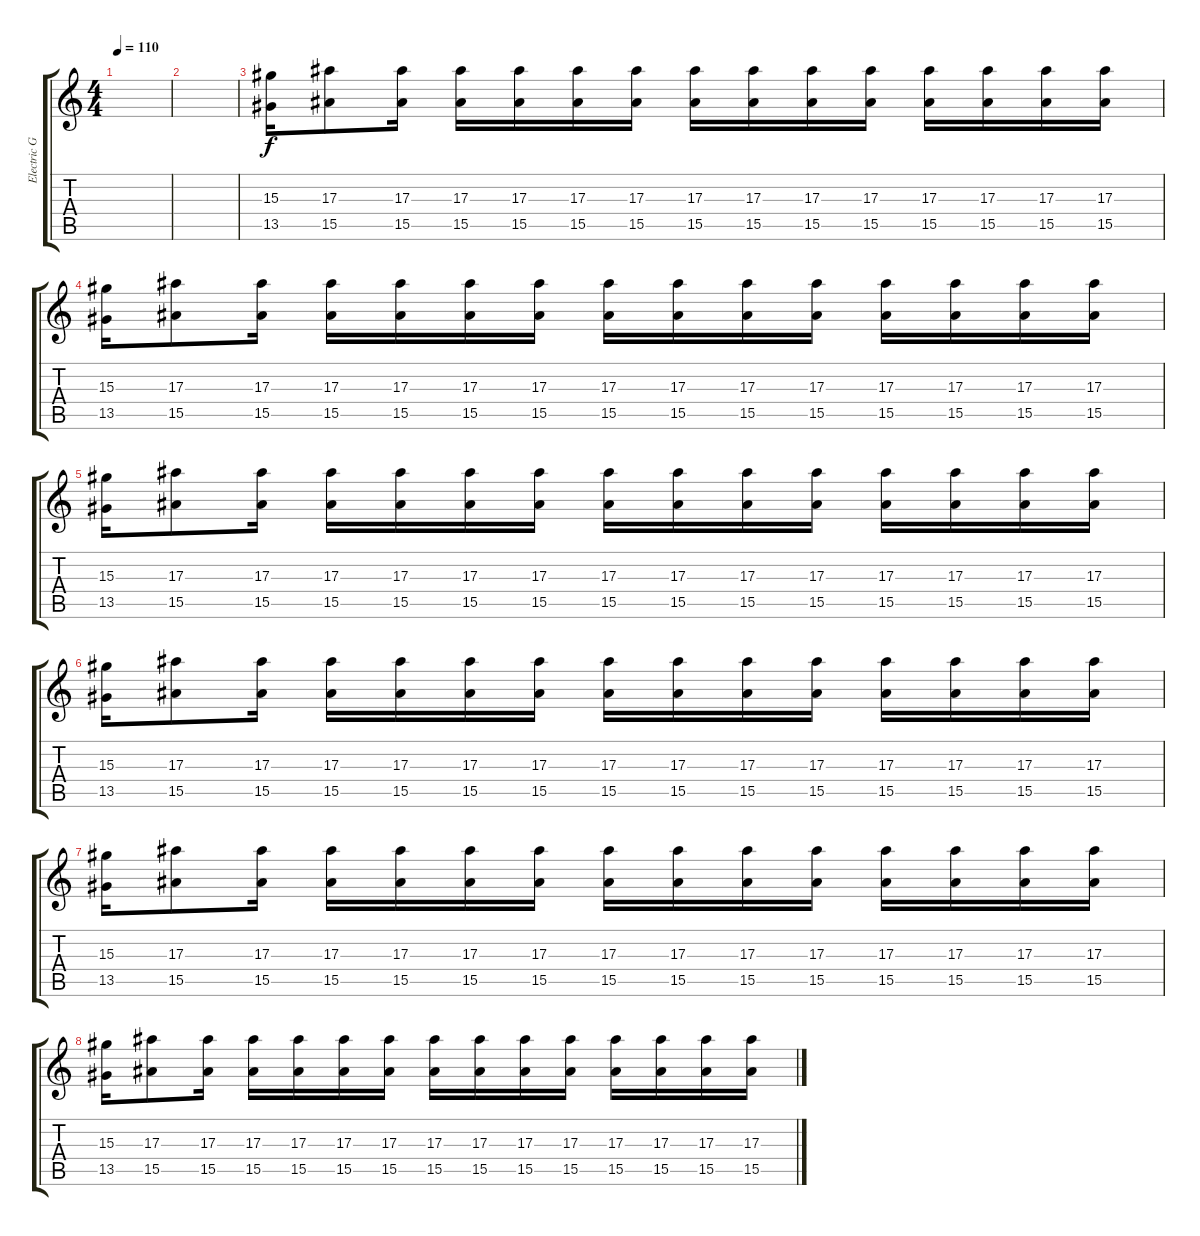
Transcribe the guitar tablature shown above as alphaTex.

\track ("Electric Guitar" "Electric G") {instrument distortionguitar}
\staff {score tabs}
\tuning (D4 A3 F3 C3 G2 C2) {hide}
\ts (4 4)
\tempo 110
\clef g2
\ks c
|
|
(15.3 13.5).16 (17.3 15.5).8 (17.3 15.5).16 (17.3 15.5).16 (17.3 15.5).16 (17.3 15.5).16 (17.3 15.5).16 (17.3 15.5).16 (17.3 15.5).16 (17.3 15.5).16 (17.3 15.5).16 (17.3 15.5).16 (17.3 15.5).16 (17.3 15.5).16 (17.3 15.5).16 |
(15.3 13.5).16 (17.3 15.5).8 (17.3 15.5).16 (17.3 15.5).16 (17.3 15.5).16 (17.3 15.5).16 (17.3 15.5).16 (17.3 15.5).16 (17.3 15.5).16 (17.3 15.5).16 (17.3 15.5).16 (17.3 15.5).16 (17.3 15.5).16 (17.3 15.5).16 (17.3 15.5).16 |
(15.3 13.5).16 (17.3 15.5).8 (17.3 15.5).16 (17.3 15.5).16 (17.3 15.5).16 (17.3 15.5).16 (17.3 15.5).16 (17.3 15.5).16 (17.3 15.5).16 (17.3 15.5).16 (17.3 15.5).16 (17.3 15.5).16 (17.3 15.5).16 (17.3 15.5).16 (17.3 15.5).16 |
(15.3 13.5).16 (17.3 15.5).8 (17.3 15.5).16 (17.3 15.5).16 (17.3 15.5).16 (17.3 15.5).16 (17.3 15.5).16 (17.3 15.5).16 (17.3 15.5).16 (17.3 15.5).16 (17.3 15.5).16 (17.3 15.5).16 (17.3 15.5).16 (17.3 15.5).16 (17.3 15.5).16 |
(15.3 13.5).16 (17.3 15.5).8 (17.3 15.5).16 (17.3 15.5).16 (17.3 15.5).16 (17.3 15.5).16 (17.3 15.5).16 (17.3 15.5).16 (17.3 15.5).16 (17.3 15.5).16 (17.3 15.5).16 (17.3 15.5).16 (17.3 15.5).16 (17.3 15.5).16 (17.3 15.5).16 |
(15.3 13.5).16 (17.3 15.5).8 (17.3 15.5).16 (17.3 15.5).16 (17.3 15.5).16 (17.3 15.5).16 (17.3 15.5).16 (17.3 15.5).16 (17.3 15.5).16 (17.3 15.5).16 (17.3 15.5).16 (17.3 15.5).16 (17.3 15.5).16 (17.3 15.5).16 (17.3 15.5).16
